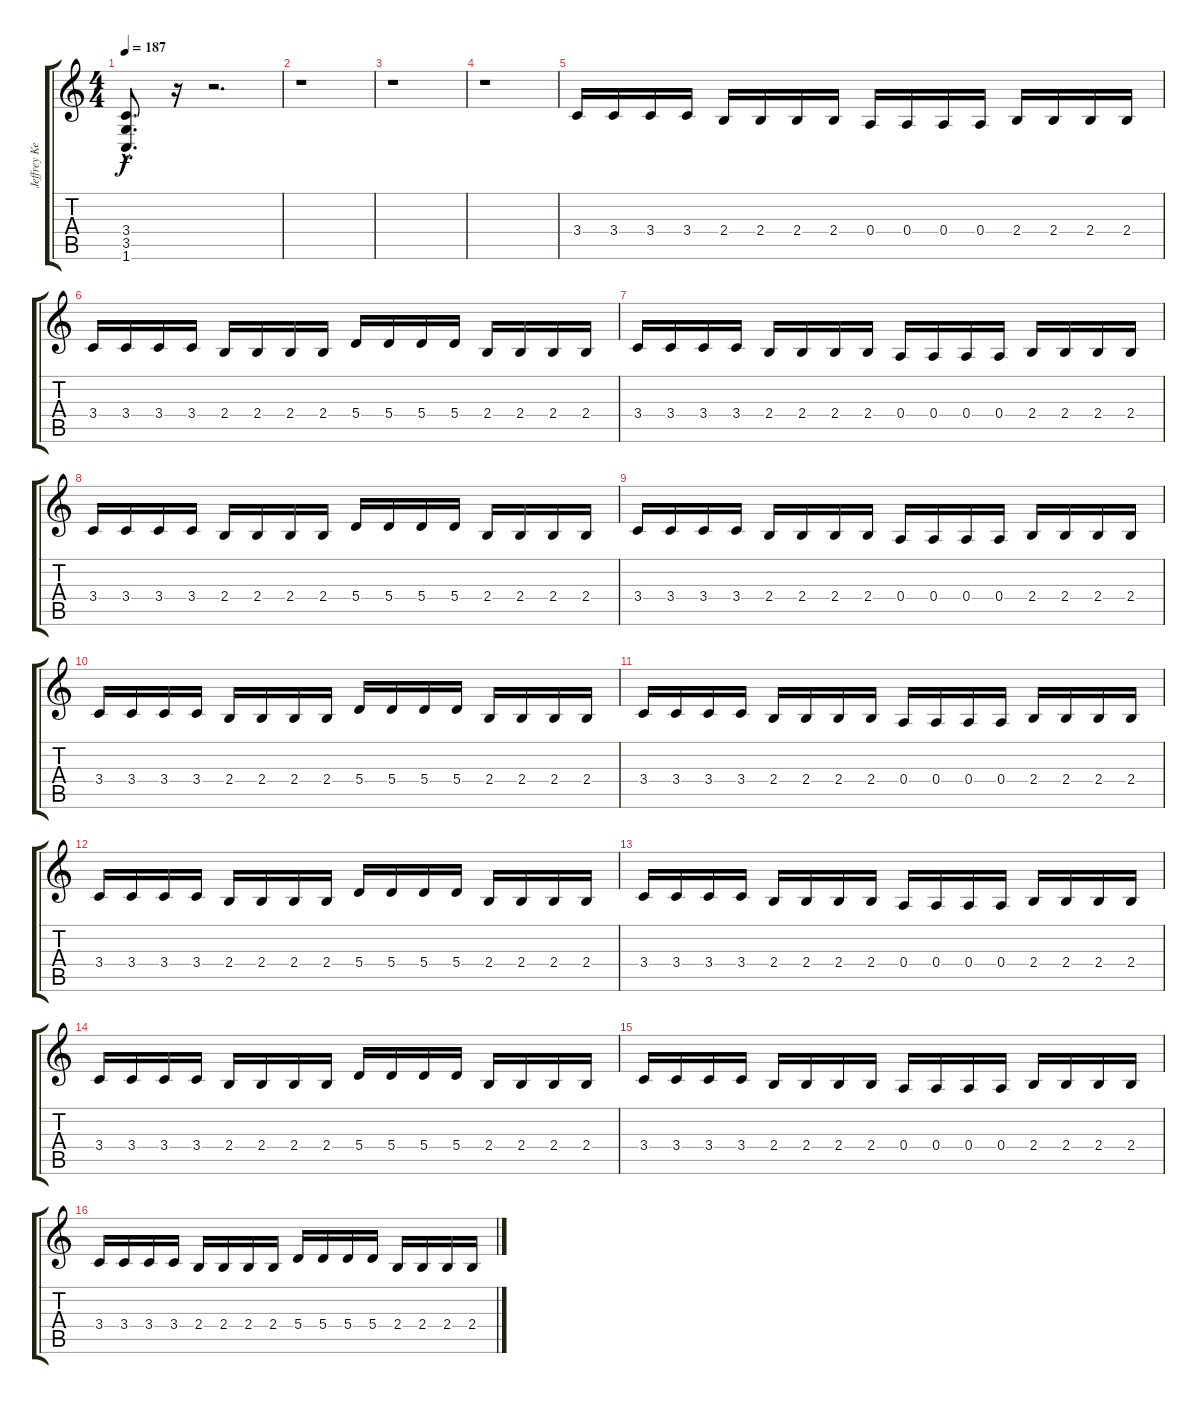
\track ("Jeffrey Kendrick - Guitar" "Jeffrey Ke") {instrument distortionguitar}
\staff {score tabs}
\tuning (B3 Gb3 D3 A2 E2 B1) {hide}
\ts (4 4)
\tempo 187
\clef g2
\ks c
(3.4{hac} 3.5{hac} 1.6{hac}).8{d dy f instrument distortionguitar} r.16 r.2{d} |
r.1 |
r.1 |
r.1 |
3.4.16 3.4.16 3.4.16 3.4.16 2.4.16 2.4.16 2.4.16 2.4.16 0.4.16 0.4.16 0.4.16 0.4.16 2.4.16 2.4.16 2.4.16 2.4.16 |
3.4.16 3.4.16 3.4.16 3.4.16 2.4.16 2.4.16 2.4.16 2.4.16 5.4.16 5.4.16 5.4.16 5.4.16 2.4.16 2.4.16 2.4.16 2.4.16 |
3.4.16 3.4.16 3.4.16 3.4.16 2.4.16 2.4.16 2.4.16 2.4.16 0.4.16 0.4.16 0.4.16 0.4.16 2.4.16 2.4.16 2.4.16 2.4.16 |
3.4.16 3.4.16 3.4.16 3.4.16 2.4.16 2.4.16 2.4.16 2.4.16 5.4.16 5.4.16 5.4.16 5.4.16 2.4.16 2.4.16 2.4.16 2.4.16 |
3.4.16 3.4.16 3.4.16 3.4.16 2.4.16 2.4.16 2.4.16 2.4.16 0.4.16 0.4.16 0.4.16 0.4.16 2.4.16 2.4.16 2.4.16 2.4.16 |
3.4.16 3.4.16 3.4.16 3.4.16 2.4.16 2.4.16 2.4.16 2.4.16 5.4.16 5.4.16 5.4.16 5.4.16 2.4.16 2.4.16 2.4.16 2.4.16 |
3.4.16 3.4.16 3.4.16 3.4.16 2.4.16 2.4.16 2.4.16 2.4.16 0.4.16 0.4.16 0.4.16 0.4.16 2.4.16 2.4.16 2.4.16 2.4.16 |
3.4.16 3.4.16 3.4.16 3.4.16 2.4.16 2.4.16 2.4.16 2.4.16 5.4.16 5.4.16 5.4.16 5.4.16 2.4.16 2.4.16 2.4.16 2.4.16 |
3.4.16 3.4.16 3.4.16 3.4.16 2.4.16 2.4.16 2.4.16 2.4.16 0.4.16 0.4.16 0.4.16 0.4.16 2.4.16 2.4.16 2.4.16 2.4.16 |
3.4.16 3.4.16 3.4.16 3.4.16 2.4.16 2.4.16 2.4.16 2.4.16 5.4.16 5.4.16 5.4.16 5.4.16 2.4.16 2.4.16 2.4.16 2.4.16 |
3.4.16 3.4.16 3.4.16 3.4.16 2.4.16 2.4.16 2.4.16 2.4.16 0.4.16 0.4.16 0.4.16 0.4.16 2.4.16 2.4.16 2.4.16 2.4.16 |
3.4.16 3.4.16 3.4.16 3.4.16 2.4.16 2.4.16 2.4.16 2.4.16 5.4.16 5.4.16 5.4.16 5.4.16 2.4.16 2.4.16 2.4.16 2.4.16
